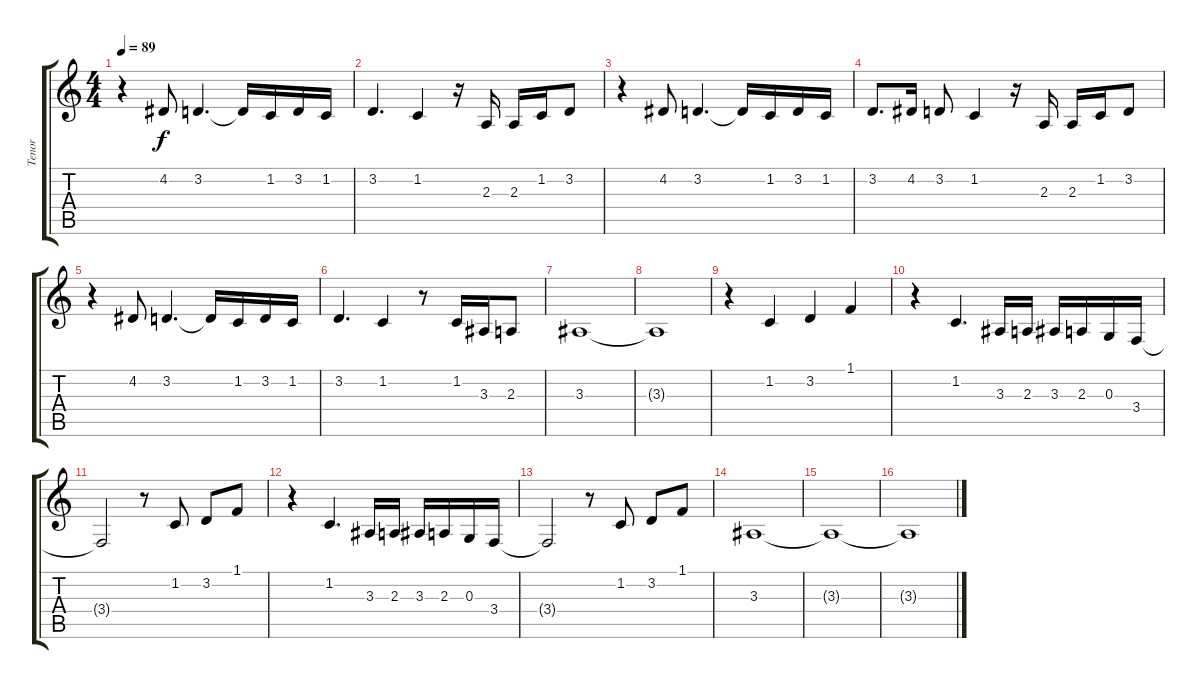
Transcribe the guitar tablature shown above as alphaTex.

\track ("Tenor" "Tenor") {instrument pad4choir}
\staff {score tabs}
\tuning (E4 B3 G3 D3 A2 E2) {hide}
\ts (4 4)
\tempo 89
\clef g2
\ks c
r.4{dy f} 4.2.8 3.2.4{d} 3.2{t}.16 1.2.16 3.2.16 1.2.16 |
3.2.4{d} 1.2.4 r.16 2.3.16 2.3.16 1.2.16 3.2.8 |
r.4 4.2.8 3.2.4{d} 3.2{t}.16 1.2.16 3.2.16 1.2.16 |
3.2.8{d} 4.2.16 3.2.8 1.2.4 r.16 2.3.16 2.3.16 1.2.16 3.2.8 |
r.4 4.2.8 3.2.4{d} 3.2{t}.16 1.2.16 3.2.16 1.2.16 |
3.2.4{d} 1.2.4 r.8 1.2.16 3.3.16 2.3.8 |
3.3.1 |
3.3{t}.1 |
r.4 1.2.4 3.2.4 1.1.4 |
r.4 1.2.4{d} 3.3.16 2.3.16 3.3.16 2.3.16 0.3.16 3.4.16 |
3.4{t}.2 r.8 1.2.8 3.2.8 1.1.8 |
r.4 1.2.4{d} 3.3.16 2.3.16 3.3.16 2.3.16 0.3.16 3.4.16 |
3.4{t}.2 r.8 1.2.8 3.2.8 1.1.8 |
3.3.1 |
3.3{t}.1 |
3.3{t}.1
